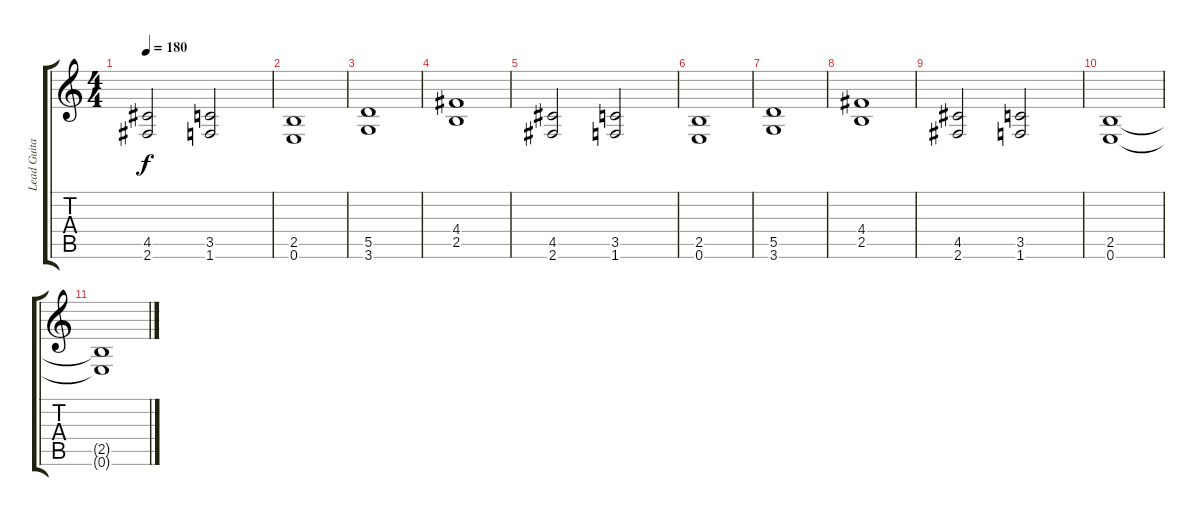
\track ("Lead Guitar" "Lead Guita") {instrument electricguitarjazz}
\staff {score tabs}
\tuning (E4 B3 G3 D3 A2 E2) {hide}
\ts (4 4)
\tempo 180
\clef g2
\ks c
(4.5 2.6).2{dy f} (3.5 1.6).2 |
(2.5 0.6).1 |
(5.5 3.6).1 |
(4.4 2.5).1 |
(4.5 2.6).2 (3.5 1.6).2 |
(2.5 0.6).1 |
(5.5 3.6).1 |
(4.4 2.5).1 |
(4.5 2.6).2 (3.5 1.6).2 |
(2.5 0.6).1 |
(2.5{t} 0.6{t}).1
